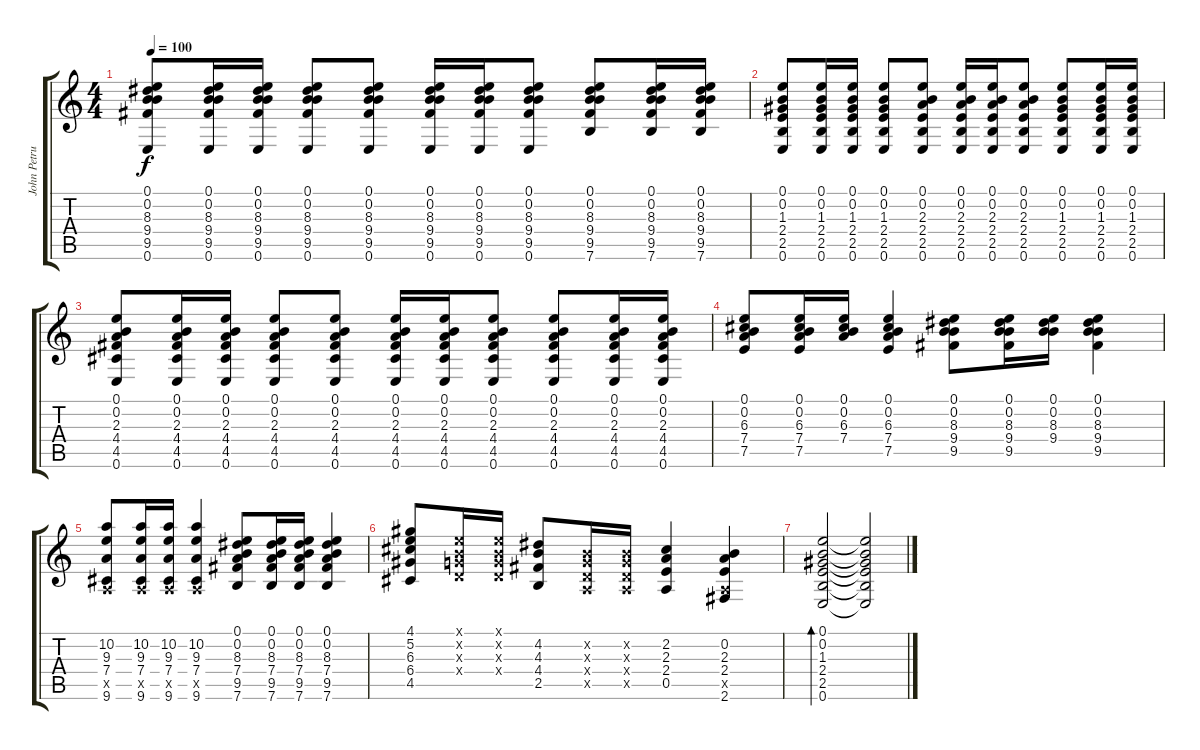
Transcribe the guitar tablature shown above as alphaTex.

\track ("John Petrucci Rythm" "John Petru") {instrument acousticguitarsteel}
\staff {score tabs}
\tuning (E4 B3 G3 D3 A2 E2) {hide}
\ts (4 4)
\tempo 100
\clef g2
\ks c
(0.1 0.2 8.3 9.4 9.5 0.6).8{dy f} (0.1 0.2 8.3 9.4 9.5 0.6).16 (0.1 0.2 8.3 9.4 9.5 0.6).16 (0.1 0.2 8.3 9.4 9.5 0.6).8 (0.1 0.2 8.3 9.4 9.5 0.6).8 (0.1 0.2 8.3 9.4 9.5 0.6).16 (0.1 0.2 8.3 9.4 9.5 0.6).16 (0.1 0.2 8.3 9.4 9.5 0.6).8 (0.1 0.2 8.3 9.4 9.5 7.6).8 (0.1 0.2 8.3 9.4 9.5 7.6).16 (0.1 0.2 8.3 9.4 9.5 7.6).16 |
(0.1 0.2 1.3 2.4 2.5 0.6).8 (0.1 0.2 1.3 2.4 2.5 0.6).16 (0.1 0.2 1.3 2.4 2.5 0.6).16 (0.1 0.2 1.3 2.4 2.5 0.6).8 (0.1 0.2 2.3 2.4 2.5 0.6).8 (0.1 0.2 2.3 2.4 2.5 0.6).16 (0.1 0.2 2.3 2.4 2.5 0.6).16 (0.1 0.2 2.3 2.4 2.5 0.6).8 (0.1 0.2 1.3 2.4 2.5 0.6).8 (0.1 0.2 1.3 2.4 2.5 0.6).16 (0.1 0.2 1.3 2.4 2.5 0.6).16 |
(0.1 0.2 2.3 4.4 4.5 0.6).8 (0.1 0.2 2.3 4.4 4.5 0.6).16 (0.1 0.2 2.3 4.4 4.5 0.6).16 (0.1 0.2 2.3 4.4 4.5 0.6).8 (0.1 0.2 2.3 4.4 4.5 0.6).8 (0.1 0.2 2.3 4.4 4.5 0.6).16 (0.1 0.2 2.3 4.4 4.5 0.6).16 (0.1 0.2 2.3 4.4 4.5 0.6).8 (0.1 0.2 2.3 4.4 4.5 0.6).8 (0.1 0.2 2.3 4.4 4.5 0.6).16 (0.1 0.2 2.3 4.4 4.5 0.6).16 |
(0.1 0.2 6.3 7.4 7.5).8 (0.1 0.2 6.3 7.4 7.5).16 (0.1 0.2 6.3 7.4).16 (0.1 0.2 6.3 7.4 7.5).4 (0.1 0.2 8.3 9.4 9.5).8 (0.1 0.2 8.3 9.4 9.5).16 (0.1 0.2 8.3 9.4).16 (0.1 0.2 8.3 9.4 9.5).4 |
(10.2 9.3 7.4 0.5{x} 9.6).8 (10.2 9.3 7.4 0.5{x} 9.6).16 (10.2 9.3 7.4 0.5{x} 9.6).16 (10.2 9.3 7.4 0.5{x} 9.6).4 (0.1 0.2 8.3 7.4 9.5 7.6).8 (0.1 0.2 8.3 7.4 9.5 7.6).16 (0.1 0.2 8.3 7.4 9.5 7.6).16 (0.1 0.2 8.3 7.4 9.5 7.6).4 |
(4.1 5.2 6.3 6.4 4.5).8 (0.1{x} 0.2{x} 0.3{x} 0.4{x}).16 (0.1{x} 0.2{x} 0.3{x} 0.4{x}).16 (4.2 4.3 4.4 2.5).8 (0.2{x} 0.3{x} 0.4{x} 0.5{x}).16 (0.2{x} 0.3{x} 0.4{x} 0.5{x}).16 (2.2 2.3 2.4 0.5).4 (0.2 2.3 2.4 0.5{x} 2.6).4 |
(0.1 0.2 1.3 2.4 2.5 0.6).2{bd 480} (0.1{t} 0.2{t} 1.3{t} 2.4{t} 2.5{t} 0.6{t}).2
